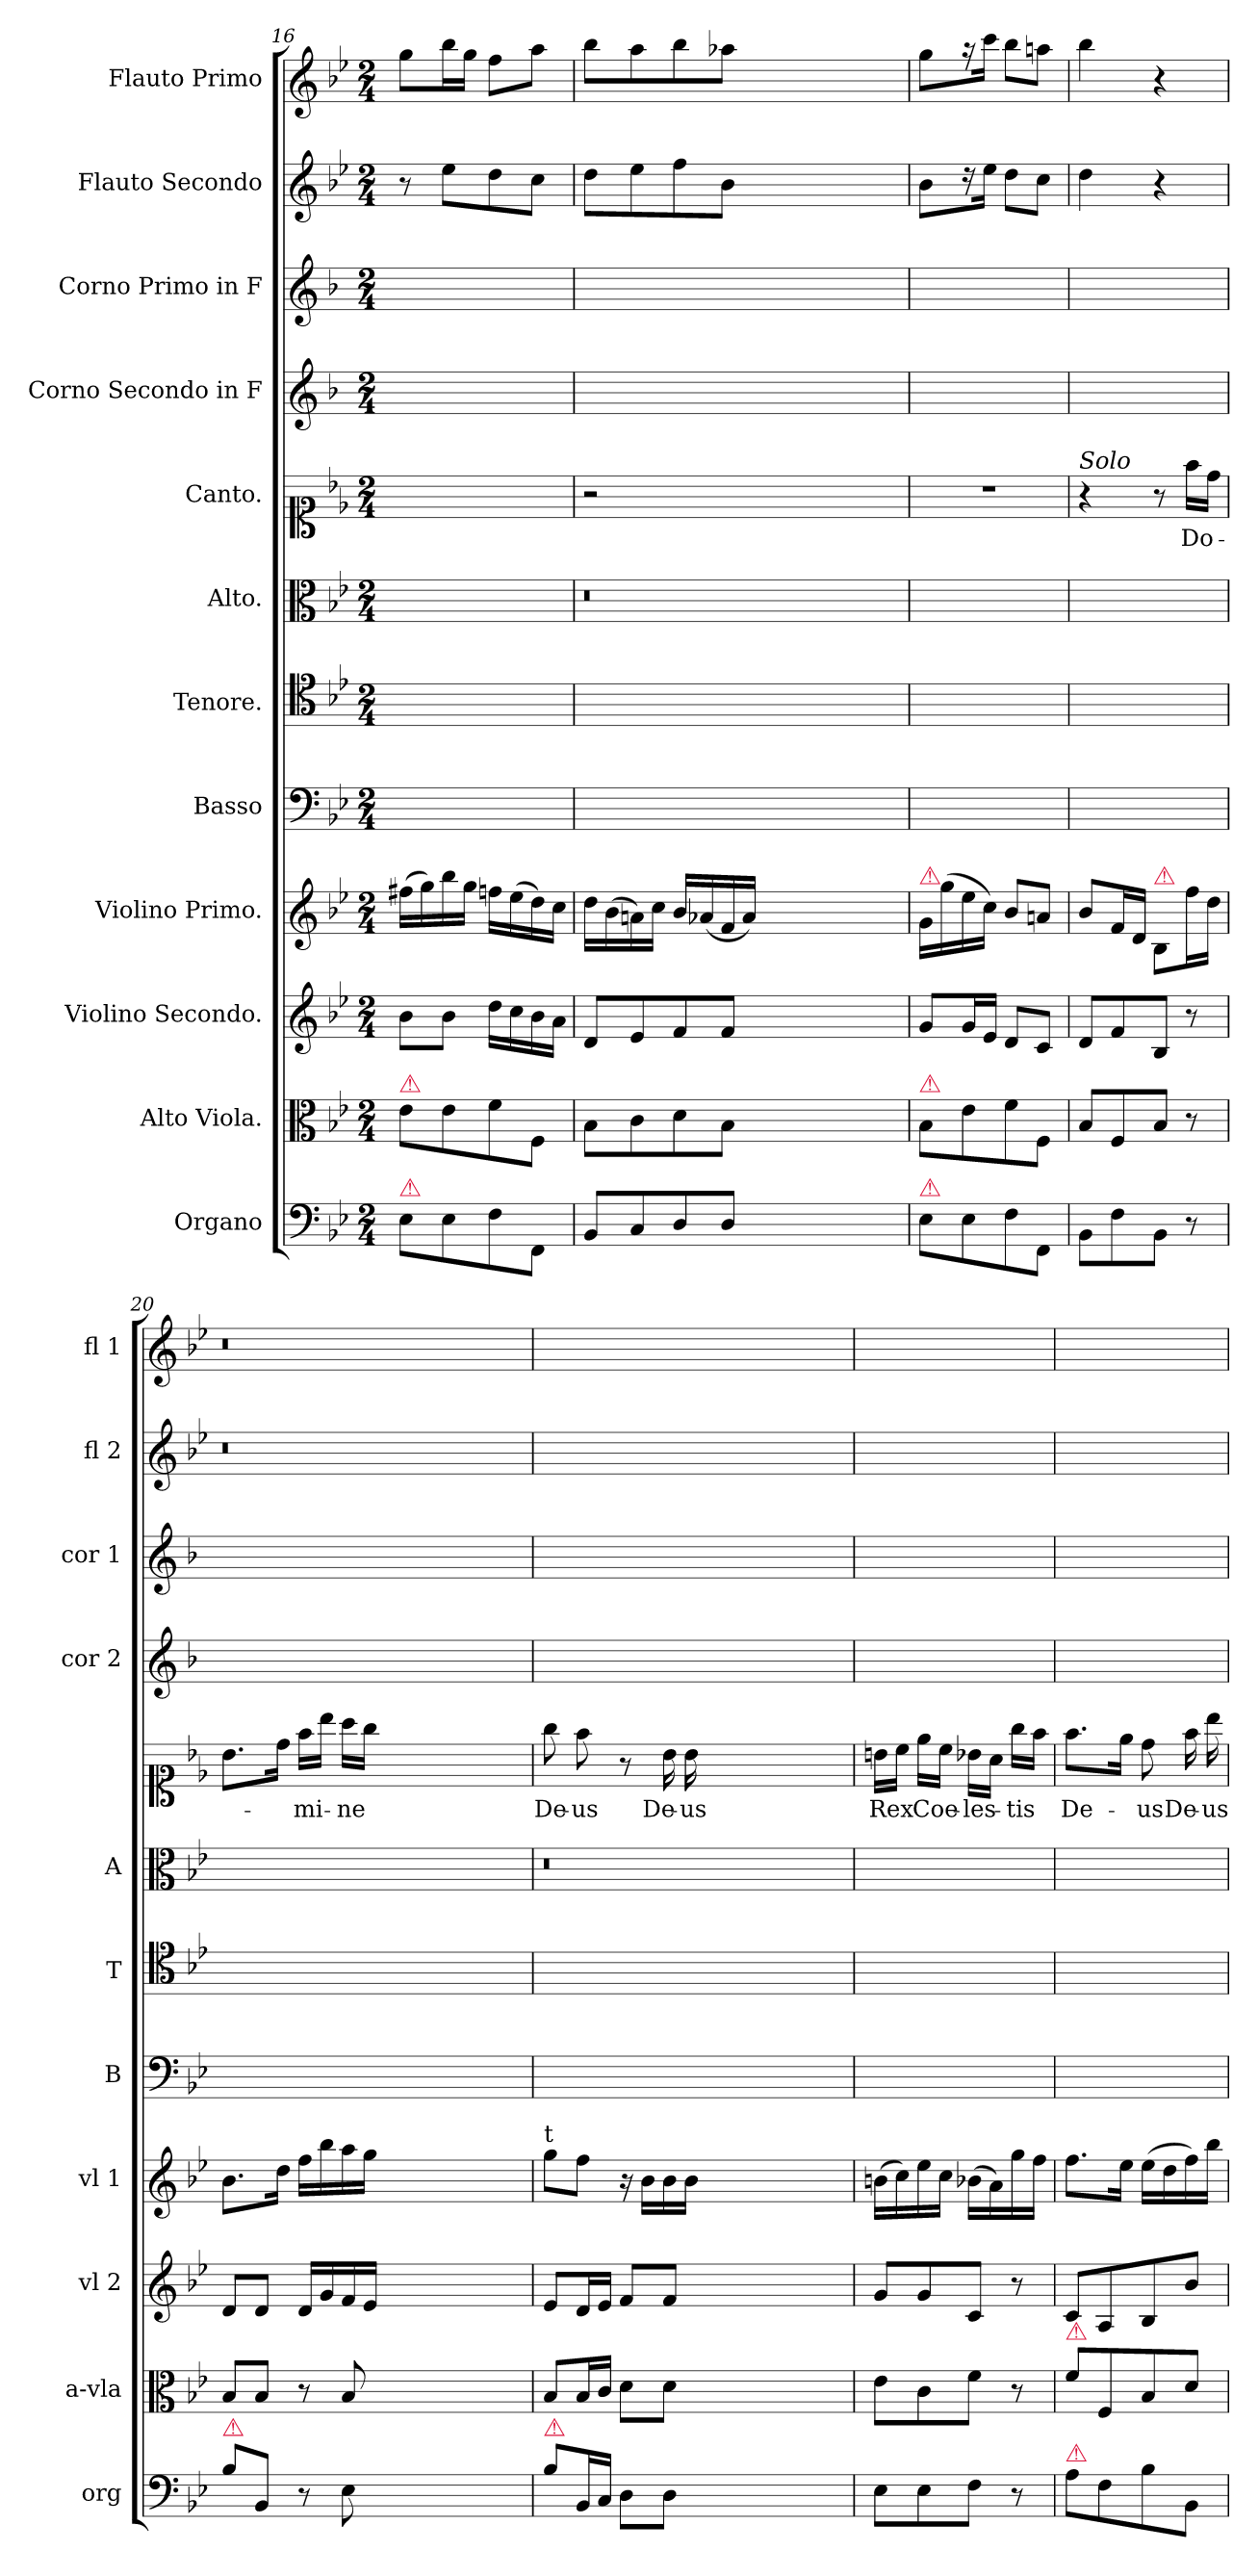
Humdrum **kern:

**kern	**kern	**dynam	**kern	**dynam	**kern	**dynam	**kern	**kern	**kern	**kern	**text	**kern	**kern	**kern	**kern
*part12	*part11	*part11	*part10	*part10	*part9	*part9	*part8	*part7	*part6	*part5	*part5	*part4	*part3	*part2	*part1
*staff12	*staff11	*staff11	*staff10	*staff10	*staff9	*staff9	*staff8	*staff7	*staff6	*staff5	*staff5	*staff4	*staff3	*staff2	*staff1
*I"Organo	*I"Alto Viola.	*	*I"Violino Secondo.	*	*I"Violino Primo.	*	*I"Basso	*I"Tenore.	*I"Alto.	*I"Canto.	*	*I"Corno Secondo in F	*I"Corno Primo in F	*I"Flauto Secondo	*I"Flauto Primo
*I'org	*I'a-vla	*	*I'vl 2	*	*I'vl 1	*	*I'B	*I'T	*I'A	*	*	*I'cor 2	*I'cor 1	*I'fl 2	*I'fl 1
*clefF4	*clefC3	*	*clefG2	*	*clefG2	*	*clefF4	*clefC4	*clefC3	*clefC1	*	*clefG2	*clefG2	*clefG2	*clefG2
*	*	*	*	*	*	*	*	*	*	*	*	*ITrd4c7	*ITrd4c7	*	*
*k[b-e-]	*k[b-e-]	*	*k[b-e-]	*	*k[b-e-]	*	*k[b-e-]	*k[b-e-]	*k[b-e-]	*k[b-e-]	*	*k[b-e-]	*k[b-e-]	*k[b-e-]	*k[b-e-]
*B-:	*B-:	*	*B-:	*	*B-:	*	*B-:	*B-:	*B-:	*B-:	*	*B-:	*B-:	*B-:	*B-:
*M2/4	*M2/4	*	*M2/4	*	*M2/4	*	*M2/4	*M2/4	*M2/4	*M2/4	*	*M2/4	*M2/4	*M2/4	*M2/4
=16	=16	=16	=16	=16	=16	=16	=16	=16	=16	=16	=16	=16	=16	=16	=16
!	!LO:TX:a:color=crimson:t=⚠	!	!	!	!	!	!	!	!	!	!	!	!	!	!
!LO:TX:a:color=crimson:t=⚠	!	!	!	!	!	!	!	!	!	!	!	!	!	!	!
8E-\L	8e-\L	.	8b-\L	.	(16ff#X\LL	.	2ryy	2ryy	2ryy	2ryy	.	2ryy	2ryy	8r	8gg\L
.	.	.	.	.	16gg\)	.	.	.	.	.	.	.	.	.	.
8E-\	8e-\	.	8b-\J	.	16bb-\	.	.	.	.	.	.	.	.	8ee-\L	16bb-\L
.	.	.	.	.	16gg\JJ	.	.	.	.	.	.	.	.	.	16gg\JJ
8F\	8f\	.	16dd\LL	.	16ffn\LL	.	.	.	.	.	.	.	.	8dd\	8ff\L
.	.	.	16cc\	.	(16ee-\	.	.	.	.	.	.	.	.	.	.
8FF/J	8F/J	.	16b-\	.	16dd\)	.	.	.	.	.	.	.	.	8cc\J	8aa\J
.	.	.	16a\JJ	.	16cc\JJ	.	.	.	.	.	.	.	.	.	.
=17	=17	=17	=17	=17	=17	=17	=17	=17	=17	=17	=17	=17	=17	=17	=17
8BB-/L	8B-\L	.	8d/L	.	16dd\LL	.	2ryy	2ryy	0r	2r	.	2ryy	2ryy	8dd\L	8bb-\L
.	.	.	.	.	(16b-\	.	.	.	.	.	.	.	.	.	.
8C/	8c\	.	8e-/	.	16an\)	.	.	.	.	.	.	.	.	8ee-\	8aa\
.	.	.	.	.	16cc\JJ	.	.	.	.	.	.	.	.	.	.
8D/	8d\	.	8f/	.	16b-/LL	.	.	.	.	.	.	.	.	8ff\	8bb-\
.	.	.	.	.	(16a-X/	.	.	.	.	.	.	.	.	.	.
8D/J	8B-\J	.	8f/J	.	16f/	.	.	.	.	.	.	.	.	8b-\J	8aa-X\J
.	.	.	.	.	16a-/JJ)	.	.	.	.	.	.	.	.	.	.
1.ryy	1.ryy	.	1.ryy	.	1.ryy	.	1.ryy	1.ryy	.	1.ryy	.	1.ryy	1.ryy	1.ryy	1.ryy
=18	=18	=18	=18	=18	=18	=18	=18	=18	=18	=18	=18	=18	=18	=18	=18
!	!	!	!	!	!LO:TX:a:color=crimson:t=⚠	!	!	!	!	!	!	!	!	!	!
!	!LO:TX:a:color=crimson:t=⚠	!	!	!	!	!	!	!	!	!	!	!	!	!	!
!LO:TX:a:color=crimson:t=⚠	!	!	!	!	!	!	!	!	!	!	!	!	!	!	!
8E-\L	8B-\L	.	8g/L	.	16g/LL	.	2ryy	2ryy	2ryy	2r	.	2ryy	2ryy	8b-\L	8gg\L
.	.	.	.	.	(16gg\	.	.	.	.	.	.	.	.	.	.
8E-\	8e-\	.	16g/L	.	16ee-\	.	.	.	.	.	.	.	.	16r	16r
.	.	.	16e-/JJ	.	16cc\JJ)	.	.	.	.	.	.	.	.	16ee-\Jk	16ccc\Jk
8F\	8f\	.	8d/L	.	8b-/L	.	.	.	.	.	.	.	.	8dd\L	8bb-\L
8FF/J	8F/J	.	8c/J	.	8an/J	.	.	.	.	.	.	.	.	8cc\J	8aan\J
=19	=19	=19	=19	=19	=19	=19	=19	=19	=19	=19	=19	=19	=19	=19	=19
!	!	!	!	!	!	!	!	!	!	!LO:TX:a:i:t=Solo	!	!	!	!	!
8BB-\L	8B-/L	.	8d/L	.	8b-/L	.	2ryy	2ryy	2ryy	4r	.	2ryy	2ryy	4dd\	4bb-\
8F\	8F/	.	8f/	.	16f/L	.	.	.	.	.	.	.	.	.	.
.	.	.	.	.	16d/JJ	.	.	.	.	.	.	.	.	.	.
!	!	!	!	!	!LO:TX:a:color=crimson:t=⚠	!	!	!	!	!	!	!	!	!	!
8BB-\J	8B-/J	.	8B-/J	.	8B-/L	.	.	.	.	8r	.	.	.	4r	4r
8r	8r	.	8r	.	16ff\L	.	.	.	.	16ff\LL	Do-	.	.	.	.
.	.	.	.	.	16dd\JJ	.	.	.	.	16dd\JJ	.	.	.	.	.
=20	=20	=20	=20	=20	=20	=20	=20	=20	=20	=20	=20	=20	=20	=20	=20
!LO:TX:a:color=crimson:t=⚠	!	!	!	!	!	!	!	!	!	!	!	!	!	!	!
!	!	!	!	!LO:DY:a	!	!LO:DY:a:rj	!	!	!	!	!	!	!	!	!
8B-\L	8B-/L	po.	8d/L	po.	8.b-\L	P&colon;	2ryy	2ryy	0ryy	8.b-\L	.	2ryy	2ryy	0r	0r
8BB-/J	8B-/J	.	8d/J	.	.	.	.	.	.	.	.	.	.	.	.
.	.	.	.	.	16dd\Jk	.	.	.	.	16dd\Jk	.	.	.	.	.
8r	8r	.	16d/LL	.	16ff\LL	.	.	.	.	16ff\LL	-mi-	.	.	.	.
.	.	.	16g/	.	16bb-\	.	.	.	.	16bb-\JJ	.	.	.	.	.
8E-\	8B-/	.	16f/	.	16aa\	.	.	.	.	16aa\LL	-ne	.	.	.	.
.	.	.	16e-/JJ	.	16gg\JJ	.	.	.	.	16gg\JJ	.	.	.	.	.
1.ryy	1.ryy	.	1.ryy	.	1.ryy	.	1.ryy	1.ryy	.	1.ryy	.	1.ryy	1.ryy	.	.
=21	=21	=21	=21	=21	=21	=21	=21	=21	=21	=21	=21	=21	=21	=21	=21
!	!	!	!	!	!LO:TX:a:t=t	!	!	!	!	!	!	!	!	!	!
!LO:TX:a:color=crimson:t=⚠	!	!	!	!	!	!	!	!	!	!	!	!	!	!	!
8B-\L	8B-/L	.	8e-/L	.	8gg\L	.	2ryy	2ryy	0r	8gg\	De-	2ryy	2ryy	0ryy	0ryy
16BB-/L	16B-/L	.	16d/L	.	8ff\J	.	.	.	.	8ff\	-us	.	.	.	.
16C/JJ	16c/JJ	.	16e-/JJ	.	.	.	.	.	.	.	.	.	.	.	.
8D\L	8d\L	.	8f/L	.	16r	.	.	.	.	8r	.	.	.	.	.
.	.	.	.	.	16b-\LL	.	.	.	.	.	.	.	.	.	.
8D\J	8d\J	.	8f/J	.	16b-\	.	.	.	.	16b-\	De-	.	.	.	.
.	.	.	.	.	16b-\JJ	.	.	.	.	16b-\	-us	.	.	.	.
1.ryy	1.ryy	.	1.ryy	.	1.ryy	.	1.ryy	1.ryy	.	1.ryy	.	1.ryy	1.ryy	.	.
=22	=22	=22	=22	=22	=22	=22	=22	=22	=22	=22	=22	=22	=22	=22	=22
8E-\L	8e-\L	.	8g/L	.	(16bn\LL	.	2ryy	2ryy	2ryy	16bn\LL	Rex	2ryy	2ryy	2ryy	2ryy
.	.	.	.	.	16cc\)	.	.	.	.	16cc\JJ	.	.	.	.	.
8E-\	8c\	.	8g/	.	16ee-\	.	.	.	.	16ee-\LL	Coe-	.	.	.	.
.	.	.	.	.	16cc\JJ	.	.	.	.	16cc\JJ	.	.	.	.	.
8F\J	8f\J	.	8c/J	.	(16b-X\LL	.	.	.	.	16b-X\LL	-les-	.	.	.	.
.	.	.	.	.	16a\)	.	.	.	.	16a\JJ	.	.	.	.	.
8r	8r	.	8r	.	16gg\	.	.	.	.	16gg\LL	-tis	.	.	.	.
.	.	.	.	.	16ff\JJ	.	.	.	.	16ff\JJ	.	.	.	.	.
=23	=23	=23	=23	=23	=23	=23	=23	=23	=23	=23	=23	=23	=23	=23	=23
!	!LO:TX:a:color=crimson:t=⚠	!	!	!	!	!	!	!	!	!	!	!	!	!	!
!LO:TX:a:color=crimson:t=⚠	!	!	!	!	!	!	!	!	!	!	!	!	!	!	!
8A\L	8f\L	.	8c/L	.	8.ff\L	.	2ryy	2ryy	2ryy	8.ff\L	De-	2ryy	2ryy	2ryy	2ryy
8F\	8F/	.	8A/	.	.	.	.	.	.	.	.	.	.	.	.
.	.	.	.	.	16ee-\Jk	.	.	.	.	16ee-\Jk	.	.	.	.	.
8B-\	8B-/	.	8B-/	.	(16ee-\LL	.	.	.	.	8dd\	-us	.	.	.	.
.	.	.	.	.	16dd\	.	.	.	.	.	.	.	.	.	.
!	!	!	!	!	!	!	!	!	!	!	!LO:LY:i	!	!	!	!
8BB-/J	8d/J	.	8b-/J	.	16ff\)	.	.	.	.	16ff\	De-	.	.	.	.
!	!	!	!	!	!	!	!	!	!	!	!LO:LY:i	!	!	!	!
.	.	.	.	.	16bb-\JJ	.	.	.	.	16bb-\	-us	.	.	.	.
=	=	=	=	=	=	=	=	=	=	=	=	=	=	=	=
*-	*-	*-	*-	*-	*-	*-	*-	*-	*-	*-	*-	*-	*-	*-	*-
